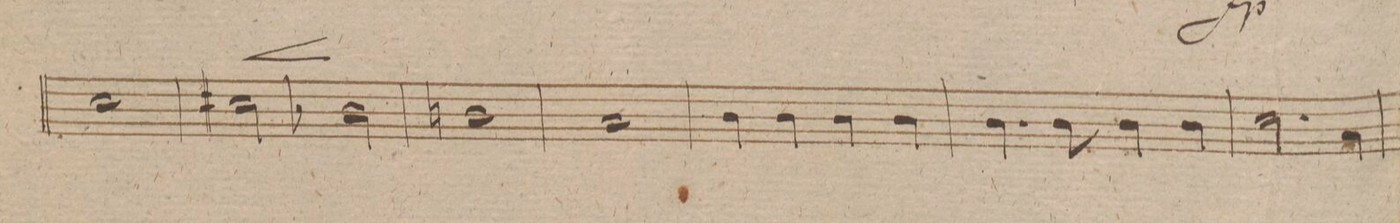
**kern	**dynam
*I"Clarinetto 2do in A.	*
*clefG2	*
*k[f#c#g#d#]	*
*met(c)	*
*M4/4	*
1a/	.
=39	=39
2a#X\	<
2gX\	[[
=40	=40
1g#X/	[
=41	=41
1f#/	.
=42	=42
4g#\	.
4g#\	.
4g#\	.
4g#\	.
=43	=43
4.g#\	.
8g#\	.
4g#\	.
4g#\	.
=44	=44
2.a\	.
4f#\	.
=45	=45
*-	*-
